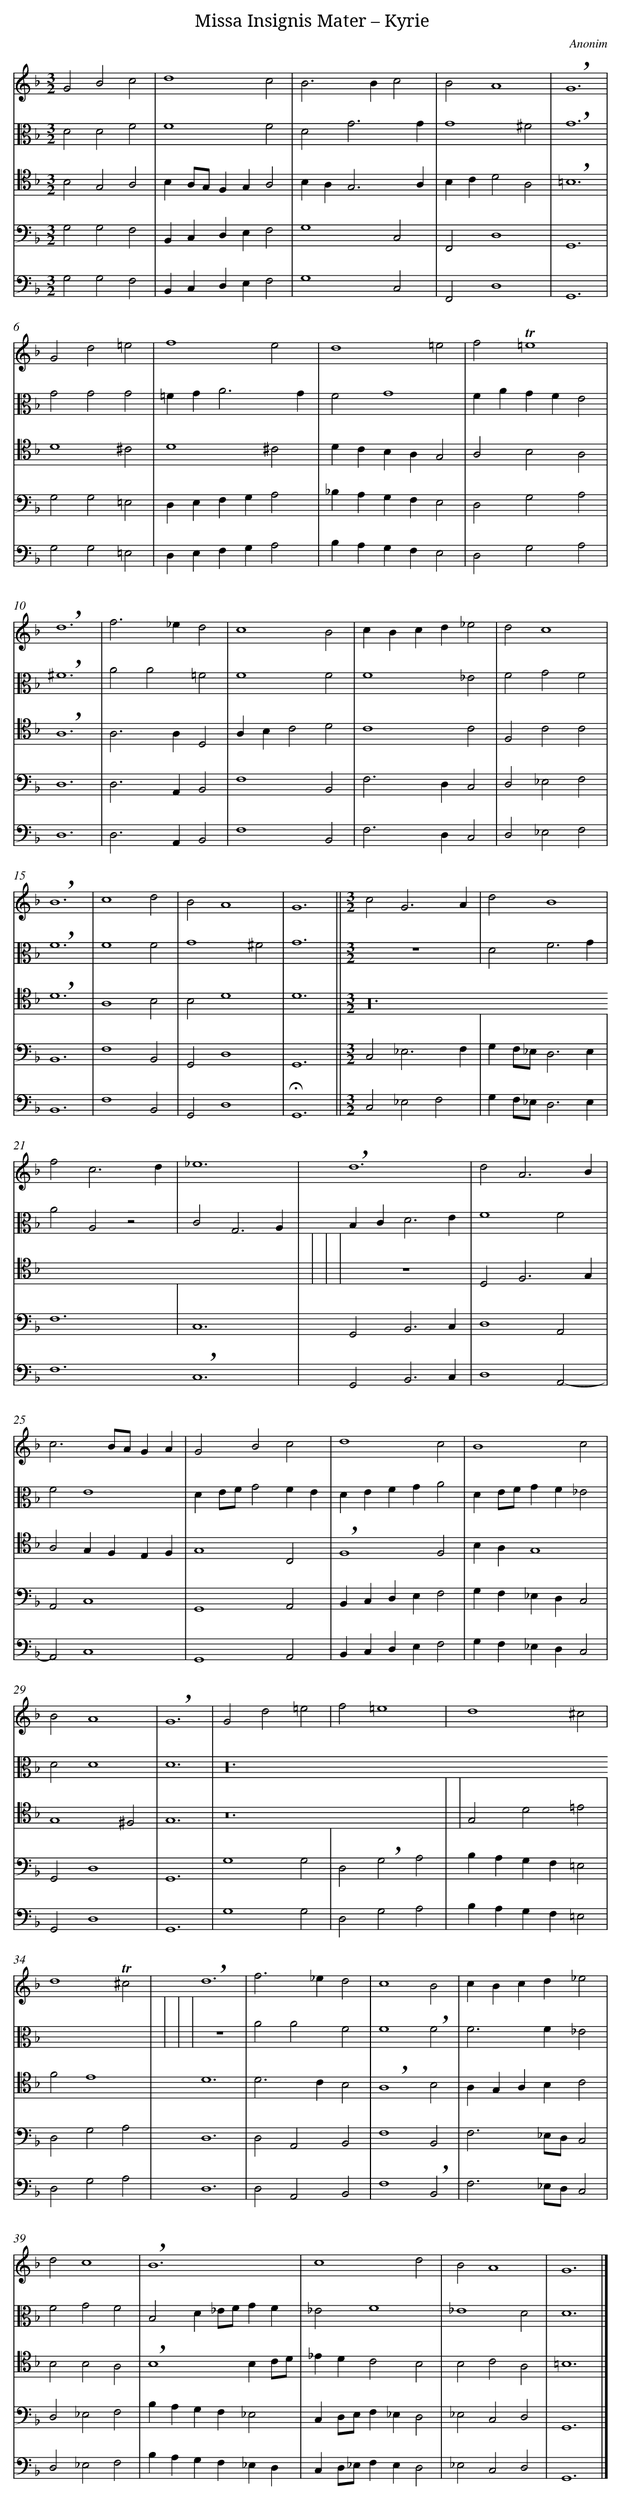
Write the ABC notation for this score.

X:1
T: Missa Insignis Mater – Kyrie
C: Anonim
L: 1/4
M: 3/2
V: 1
V: 2 clef=alto
V: 3 clef=tenor
V: 4 clef=bass
V: 5 clef=bass
K: F
[V:1] G2B2c2 |
[V:2] D2D2F2 |
[V:3] B,2G,2A,2 |
[V:4] G,2G,2F,2 |
[V:5] G,2G,2F,2 |
[V:1] d4c2 |
[V:2] F4F2 |
[V:3] B,A,/G,/F,G,A,2 |
[V:4] B,,C,D,E,F,2 |
[V:5] B,,C,D,E,F,2 |
[V:1] B2>B2c2 |
[V:2] D2G3G |
[V:3] B,A,2<G,2A, |
[V:4] G,4C,2 |
[V:5] G,4C,2 |
[V:1] B2A4 |
[V:2] G4^F2 |
[V:3] B,CD2A,2 |
[V:4] F,,2D,4 |
[V:5] F,,2D,4 |
[V:1] !breath!G6 |
[V:2] !breath!G6 |
[V:3] !breath!=B,6 |
[V:4] G,,6 |
[V:5] G,,6 |
[V:1] G2d2=e2 |
[V:2] G2G2G2 |
[V:3] D4^C2 |
[V:4] G,2G,2=E,2 |
[V:5] G,2G,2=E,2 |
[V:1] f4e2 |
[V:2] =FG2<A2G |
[V:3] D4^C2 |
[V:4] D,E,F,G,A,2 |
[V:5] D,E,F,G,A,2 |
[V:1] d4=e2 |
[V:2] F2G4 |
[V:3] DCB,A,G,2 |
[V:4] _B,A,G,F,E,2 |
[V:5] B,A,G,F,E,2 |
[V:1] f2!trill!=e4 |
[V:2] FAGFE2 |
[V:3] A,2B,2A,2 |
[V:4] D,2G,2A,2 |
[V:5] D,2G,2A,2 |
[V:1] !breath!d6 |
[V:2] !breath!^F6 |
[V:3] !breath!A,6 |
[V:4] D,6 |
[V:5] D,6 |
[V:1] f2>_e2d2 |
[V:2] A2A2=F2 |
[V:3] A,2>A,2D,2 |
[V:4] D,2>A,,2B,,2 |
[V:5] D,2>A,,2B,,2 |
[V:1] c4B2 |
[V:2] F4F2 |
[V:3] A,B,C2D2 |
[V:4] F,4B,,2 |
[V:5] F,4B,,2 |
[V:1] cBcd_e2 |
[V:2] F4_E2 |
[V:3] C4C2 |
[V:4] F,2>D,2C,2 |
[V:5] F,2>D,2C,2 |
[V:1] d2c4 |
[V:2] F2G2F2 |
[V:3] F,2C2C2 |
[V:4] D,2_E,2F,2 |
[V:5] D,2_E,2F,2 |
[V:1] !breath!B6 |
[V:2] !breath!F6 |
[V:3] !breath!D6 |
[V:4] B,,6 |
[V:5] B,,6 |
[V:1] c4d2 |
[V:2] F4F2 |
[V:3] A,4B,2 |
[V:4] F,4B,,2 |
[V:5] F,4B,,2 |
[V:1] B2A4 |
[V:2] G4^F2 |
[V:3] B,2D4 |
[V:4] G,,2D,4 |
[V:5] G,,2D,4 |
[V:1] G6 ||
[V:2] G6 ||
[V:3] D6 ||
[V:4] G,,6 ||
[V:5] !fermata!G,,6 ||
[V:1] [M:3/2]c2G3A |
[V:2] [M:3/2]z6 |
[V:3] [M:3/2]z24 |
[V:4] [M:3/2]C,2_E,3F, |
[V:5] [M:3/2]C,2_E,2F,2 |
[V:1] d2B4 |
[V:2] D2F3G |
[V:3]  |
[V:4] G,F,/_E,/D,3E, |
[V:5] G,F,/_E,/D,3E, |
[V:1] f2c3d |
[V:2] A2A,2z2 |
[V:3]  |
[V:4] F,6 |
[V:5] F,6 [|]
[V:1] _e6 |
[V:2] C2G,3A, |
[V:3]  |
[V:4] C,6 |
[V:5] !breath!C,6 |
[V:1] !breath!d6 |
[V:2] B,C2<D2E |
[V:3] z6 |
[V:4] G,,2B,,3C, |
[V:5] G,,2B,,3C, |
[V:1] d2A3B |
[V:2] F4F2 |
[V:3] D,2F,3G, |
[V:4] D,4A,,2 |
[V:5] D,4A,,2- |
[V:1] c3B/A/GA |
[V:2] F2E4 |
[V:3] A,2G,F,E,F, |
[V:4] A,,2C,4 |
[V:5] A,,2C,4 |
[V:1] G2B2c2 |
[V:2] DE/F/G2FE |
[V:3] G,4C,2 |
[V:4] G,,4A,,2 |
[V:5] G,,4A,,2 |
[V:1] d4c2 |
[V:2] DEFGA2 |
[V:3] !breath!F,4F,2 |
[V:4] B,,C,D,E,F,2 |
[V:5] B,,C,D,E,F,2 |
[V:1] B4c2 |
[V:2] DE/F/GF_E2 |
[V:3] B,A,G,4 |
[V:4] G,F,_E,D,C,2 |
[V:5] G,F,_E,D,C,2 |
[V:1] B2A4 |
[V:2] D2D4 |
[V:3] G,4^F,2 |
[V:4] G,,2D,4 |
[V:5] G,,2D,4 |
[V:1] !breath!G6 |
[V:2] D6 |
[V:3] G,6 |
[V:4] G,,6 |
[V:5] G,,6 |
[V:1] G2d2=e2 |
[V:2] z24 |
[V:3] z12 |
[V:4] G,4G,2 |
[V:5] G,4G,2 |
[V:1] f2=e4 |
[V:2]  |
[V:3]  |
[V:4] D,2!breath!G,2A,2 |
[V:5] D,2G,2A,2 |
[V:1] d4^c2 |
[V:2]  |
[V:3] G,2D2=E2 |
[V:4] B,A,G,F,=E,2 |
[V:5] B,A,G,F,=E,2 |
[V:1] d4!trill!^c2 |
[V:2]  |
[V:3] F2E4 |
[V:4] D,2G,2A,2 |
[V:5] D,2G,2A,2 |
[V:1] !breath!d6 |
[V:2] z6 |
[V:3] D6 |
[V:4] D,6 |
[V:5] D,6 |
[V:1] f2>_e2d2 |
[V:2] A2A2F2 |
[V:3] D2>C2B,2 |
[V:4] D,2A,,2B,,2 |
[V:5] D,2A,,2B,,2 |
[V:1] c4B2 |
[V:2] F4!breath!F2 |
[V:3] !breath!A,4B,2 |
[V:4] F,4B,,2 |
[V:5] F,4!breath!B,,2 |
[V:1] cBcd_e2 |
[V:2] F2>F2_E2 |
[V:3] A,G,A,B,C2 |
[V:4] F,3_E,/D,/C,2 |
[V:5] F,3_E,/D,/C,2 |
[V:1] d2c4 |
[V:2] F2G2F2 |
[V:3] B,2B,2A,2 |
[V:4] D,2_E,2F,2 |
[V:5] D,2_E,2F,2 |
[V:1] !breath!B6 |
[V:2] B,2D_E/F/GF |
[V:3] !breath!B,4B,C/D/ |
[V:4] B,A,G,F,_E,2 |
[V:5] B,A,G,F,_E,D, |
[V:1] c4d2 |
[V:2] _E2F4 |
[V:3] _EDC2B,2 |
[V:4] C,D,/E,/F,_E,D,2 |
[V:5] C,D,/_E,/F,E,D,2 |
[V:1] B2A4 |
[V:2] _E4D2 |
[V:3] B,2C2A,2 |
[V:4] _E,2C,2D,2 |
[V:5] _E,2C,2D,2 |
[V:1] G6 |]
[V:2] D6 |]
[V:3] =B,6 |]
[V:4] G,,6 |]
[V:5] G,,6 |]
